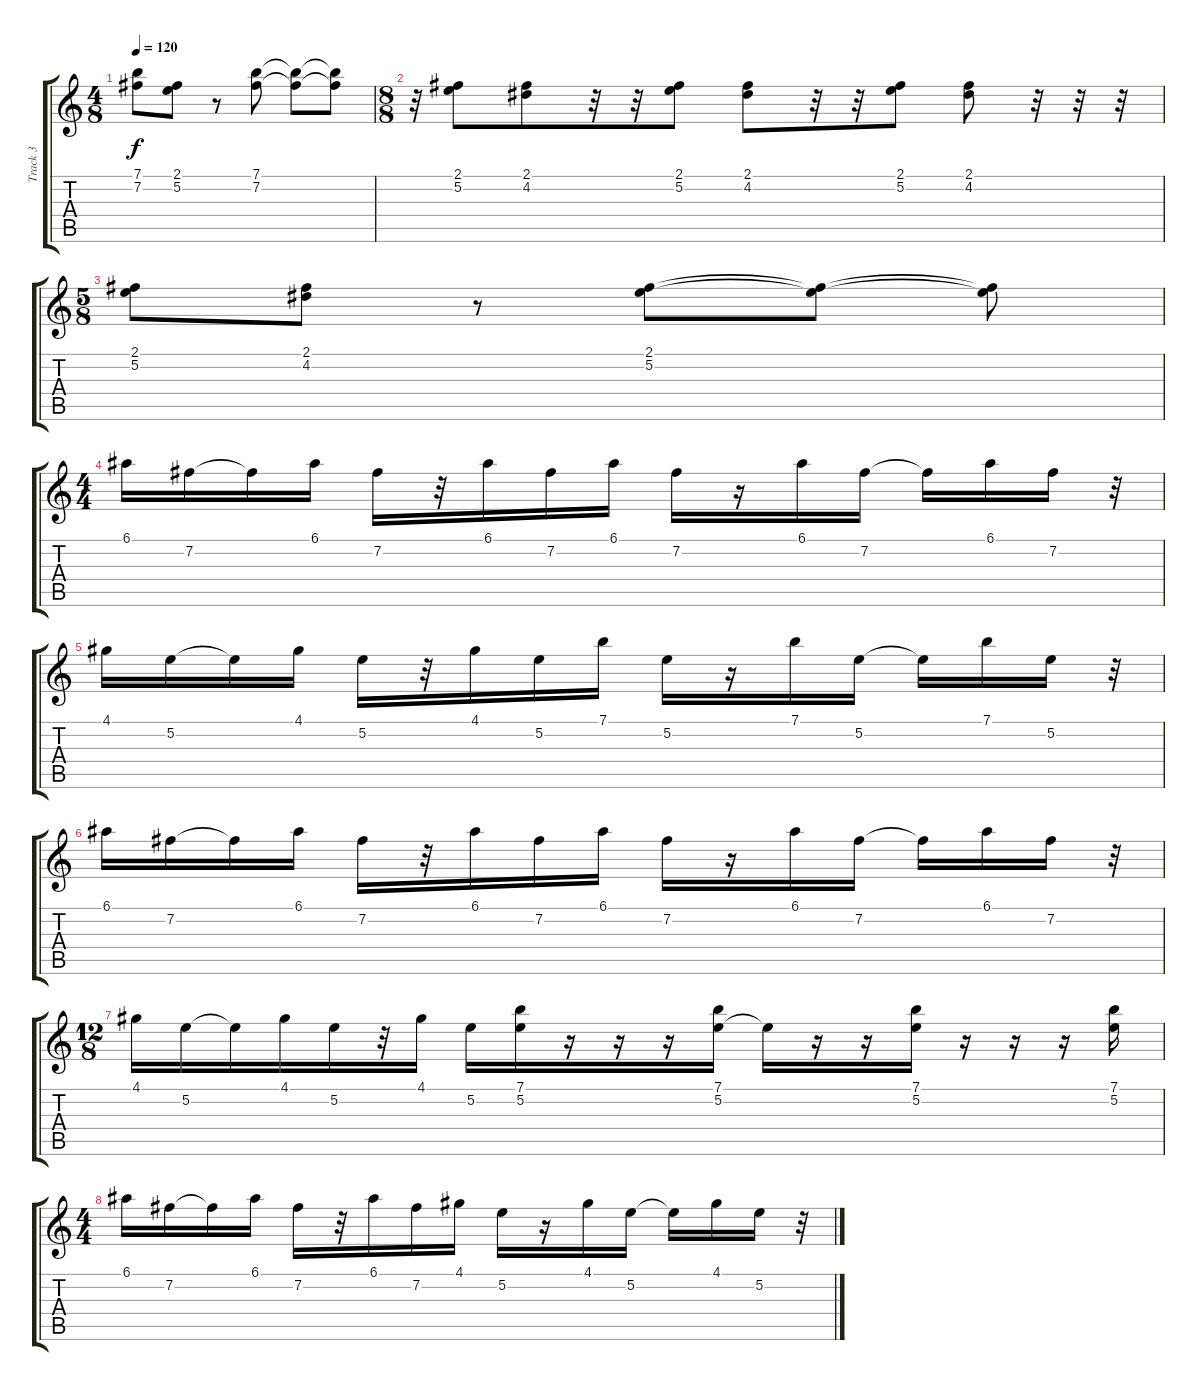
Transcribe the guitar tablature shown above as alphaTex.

\track ("Track 3" "Track 3") {instrument overdrivenguitar}
\staff {score tabs}
\tuning (E4 B3 G3 D3 A2 E2) {hide}
\ts (4 8)
\tempo 120
\clef g2
\ks c
(7.1 7.2).8{dy f} (2.1 5.2).8 r.8 (7.1 7.2).8 (7.1{t} 7.2{t}).8 (7.1{t} 7.2{t}).8 |
\ts (8 8)
r.32 (2.1 5.2).8 (2.1 4.2).8 r.32 r.32 (2.1 5.2).8 (2.1 4.2).8 r.32 r.32 (2.1 5.2).8 (2.1 4.2).8 r.32 r.32 r.32 |
\ts (5 8)
(2.1 5.2).8 (2.1 4.2).8 r.8 (2.1 5.2).8 (2.1{t} 5.2{t}).8 (2.1{t} 5.2{t}).8 |
\ts (4 4)
6.1.16 7.2.16 7.2{t}.16 6.1.16 7.2.16 r.32 6.1.16 7.2.16 6.1.16 7.2.16 r.16 6.1.16 7.2.16 7.2{t}.16 6.1.16 7.2.16 r.32 |
4.1.16 5.2.16 5.2{t}.16 4.1.16 5.2.16 r.32 4.1.16 5.2.16 7.1.16 5.2.16 r.16 7.1.16 5.2.16 5.2{t}.16 7.1.16 5.2.16 r.32 |
6.1.16 7.2.16 7.2{t}.16 6.1.16 7.2.16 r.32 6.1.16 7.2.16 6.1.16 7.2.16 r.16 6.1.16 7.2.16 7.2{t}.16 6.1.16 7.2.16 r.32 |
\ts (12 8)
4.1.16 5.2.16 5.2{t}.16 4.1.16 5.2.16 r.32 4.1.16 5.2.16 (7.1 5.2).16 r.16 r.16 r.16 (7.1 5.2).16 5.2{t}.16 r.16 r.16 (7.1 5.2).16 r.16 r.16 r.16 (7.1 5.2).16 |
\ts (4 4)
6.1.16 7.2.16 7.2{t}.16 6.1.16 7.2.16 r.32 6.1.16 7.2.16 4.1.16 5.2.16 r.16 4.1.16 5.2.16 5.2{t}.16 4.1.16 5.2.16 r.32
